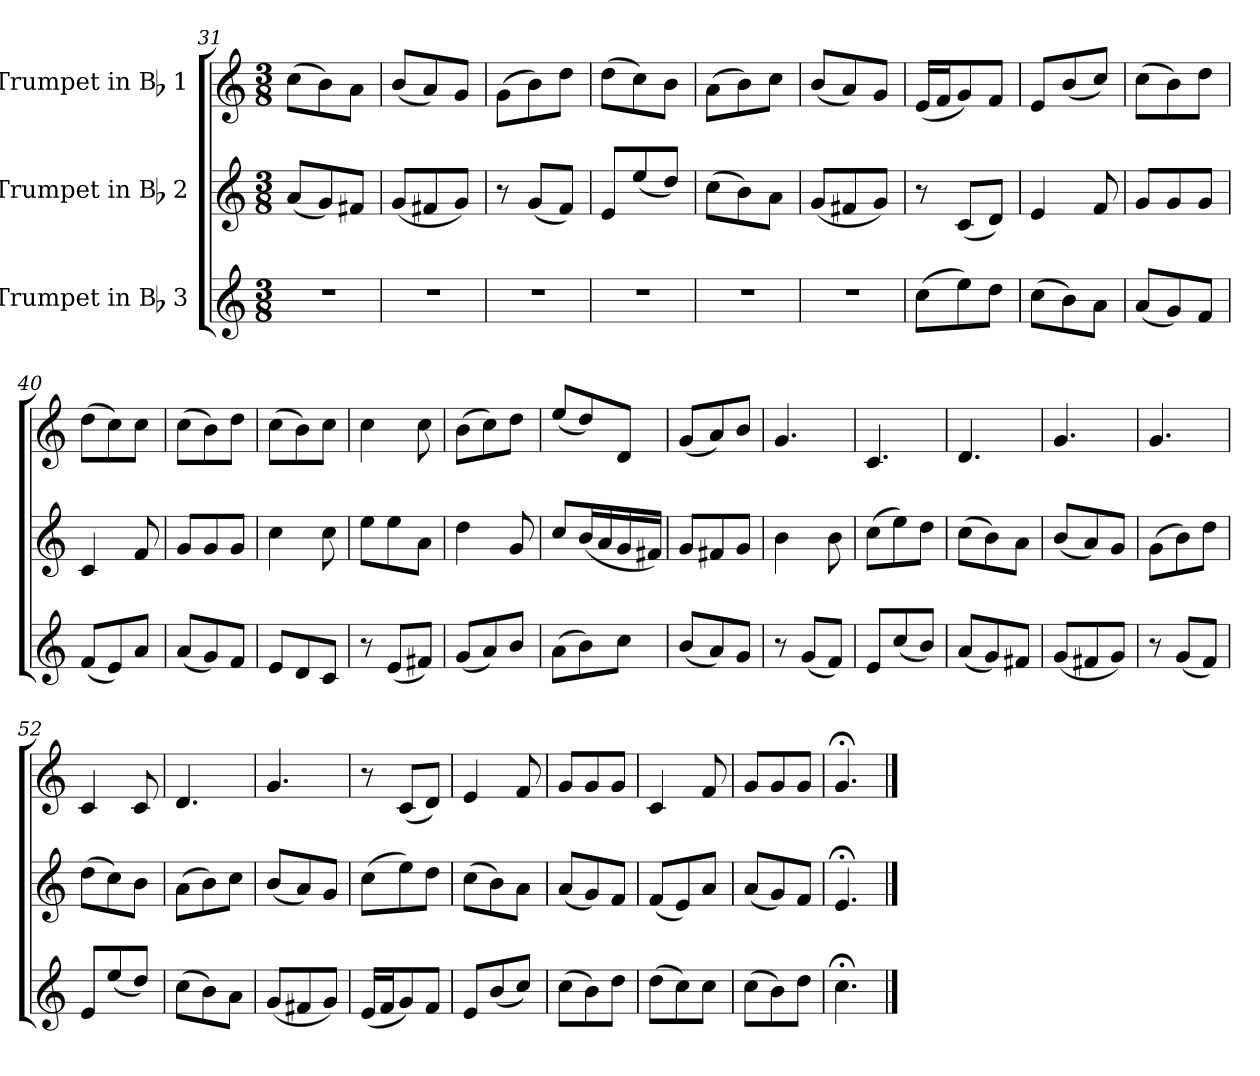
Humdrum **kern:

**kern	**kern	**kern
*part3	*part2	*part1
*staff3	*staff2	*staff1
*I"Trumpet in Bb 3	*I"Trumpet in Bb 2	*I"Trumpet in Bb 1
*clefG2	*clefG2	*clefG2
*ITrd1c2	*ITrd1c2	*ITrd1c2
*k[b-e-]	*k[b-e-]	*k[b-e-]
*B-:	*B-:	*B-:
*M3/8	*M3/8	*M3/8
=31	=31	=31
4.r	(<8g/L	(>8b-\L
.	8f/)	8a\)
.	8en/J	8g\J
!!LO:PB:g=z
=32	=32	=32
4.r	(<8f/L	(<8a/L
.	8en/	8g/)
.	8f/J)	8f/J
=33	=33	=33
4.r	8r	(>8f\L
.	(<8f/L	8a\)
.	8e-/J)	8cc\J
=34	=34	=34
4.r	8d/L	(>8cc\L
.	(<8dd/	8b-\)
.	8cc/J)	8a\J
=35	=35	=35
4.r	(>8b-\L	(>8g\L
.	8a\)	8a\)
.	8g\J	8b-\J
=36	=36	=36
4.r	(<8f/L	(<8a/L
.	8en/	8g/)
.	8f/J)	8f/J
=37	=37	=37
(>8b-\L	8r	(<16d/LL
.	.	16e-/J
8dd\)	(<8B-/L	8f/)
8cc\J	8c/J)	8e-/J
=38	=38	=38
(>8b-\L	4d/	8d/L
8a\)	.	(<8a/
8g\J	8e-/	8b-/J)
=39	=39	=39
(<8g/L	8f/L	(>8b-\L
8f/)	8f/	8a\)
8e-/J	8f/J	8cc\J
=40	=40	=40
(<8e-/L	4B-/	(>8cc\L
8d/)	.	8b-\)
8g/J	8e-/	8b-\J
=41	=41	=41
(<8g/L	8f/L	(>8b-\L
8f/)	8f/	8a\)
8e-/J	8f/J	8cc\J
=42	=42	=42
8d/L	4b-\	(>8b-\L
8c/	.	8a\)
8B-/J	8b-\	8b-\J
!!LO:LB:g=z
=43	=43	=43
8r	8dd\L	4b-\
(<8d/L	8dd\	.
8en/J)	8g\J	8b-\
=44	=44	=44
(<8f/L	4cc\	(>8a\L
8g/)	.	8b-\)
8a/J	8f/	8cc\J
=45	=45	=45
(>8g\L	8b-/L	(<8dd/L
8a\)	(<16a/L	8cc/)
.	16g/	.
8b-\J	16f/	8c/J
.	16en/JJ)	.
=46	=46	=46
(<8a/L	8f/L	(<8f/L
8g/)	8en/	8g/)
8f/J	8f/J	8a/J
=47	=47	=47
8r	4a\	4.f/
(<8f/L	.	.
8e-/J)	8a\	.
=48	=48	=48
8d/L	(>8b-\L	4.B-/
(<8b-/	8dd\)	.
8a/J)	8cc\J	.
=49	=49	=49
(<8g/L	(>8b-\L	4.c/
8f/)	8a\)	.
8en/J	8g\J	.
=50	=50	=50
(<8f/L	(<8a/L	4.f/
8en/	8g/)	.
8f/J)	8f/J	.
=51	=51	=51
8r	(>8f\L	4.f/
(<8f/L	8a\)	.
8e-/J)	8cc\J	.
=52	=52	=52
8d/L	(>8cc\L	4B-/
(<8dd/	8b-\)	.
8cc/J)	8a\J	8B-/
!!LO:LB:g=z
=53	=53	=53
(>8b-\L	(>8g\L	4.c/
8a\)	8a\)	.
8g\J	8b-\J	.
=54	=54	=54
(<8f/L	(<8a/L	4.f/
8en/	8g/)	.
8f/J)	8f/J	.
=55	=55	=55
(<16d/LL	(>8b-\L	8r
16e-/J	.	.
8f/)	8dd\)	(<8B-/L
8e-/J	8cc\J	8c/J)
=56	=56	=56
8d/L	(>8b-\L	4d/
(<8a/	8a\)	.
8b-/J)	8g\J	8e-/
=57	=57	=57
(>8b-\L	(<8g/L	8f/L
8a\)	8f/)	8f/
8cc\J	8e-/J	8f/J
=58	=58	=58
(>8cc\L	(<8e-/L	4B-/
8b-\)	8d/)	.
8b-\J	8g/J	8e-/
=59	=59	=59
(>8b-\L	(<8g/L	8f/L
8a\)	8f/)	8f/
8cc\J	8e-/J	8f/J
=60	=60	=60
4.b-;<\	4.d;</	4.f;</
==	==	==
*-	*-	*-
